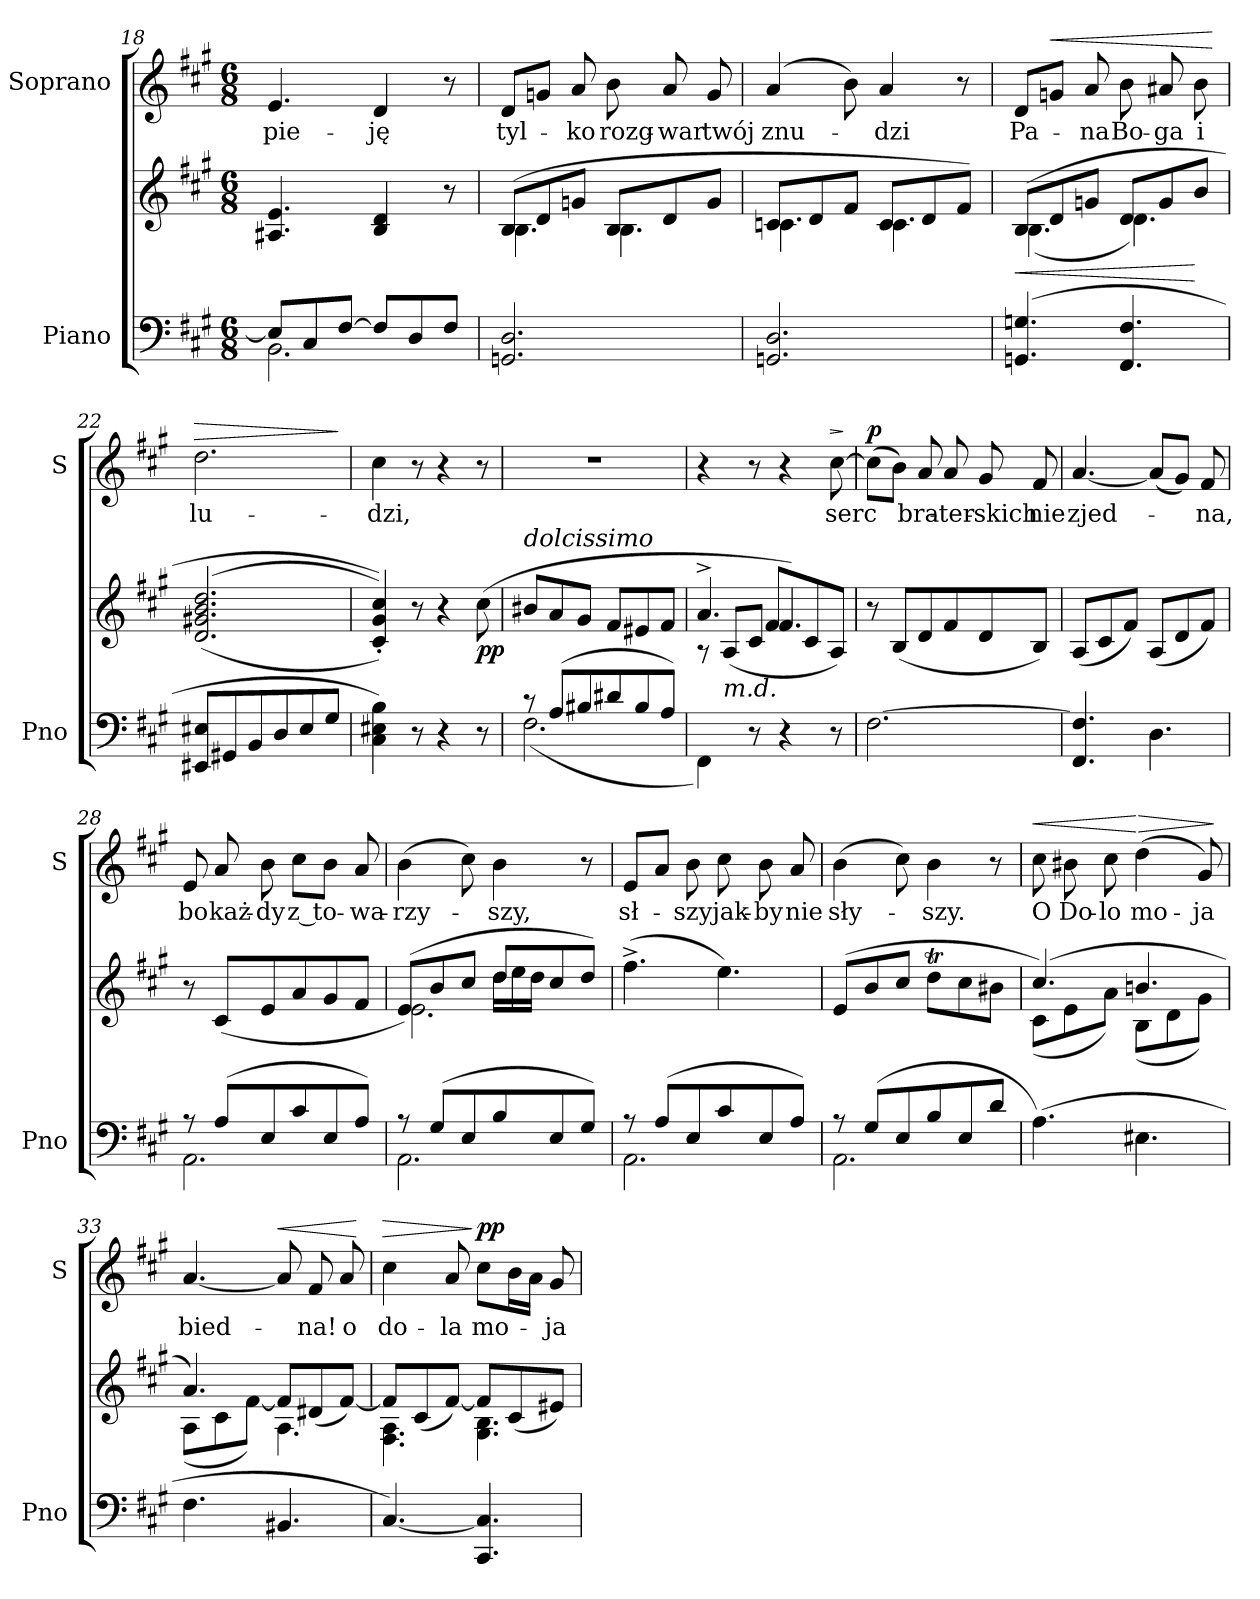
**kern	**kern	**dynam	**kern	**text	**dynam
*part2	*part2	*part2	*part1	*part1	*part1
*staff3	*staff2	*staff2/3	*staff1	*staff1	*staff1
*I"Piano	*	*	*I"Soprano	*	*
*I'Pno	*	*	*I'S	*	*
*clefF4	*clefG2	*	*clefG2	*	*
*k[f#c#g#]	*k[f#c#g#]	*	*k[f#c#g#]	*	*
*f#:	*f#:	*	*f#:	*	*
*M6/8	*M6/8	*	*M6/8	*	*
=18	=18	=18	=18	=18	=18
*^	*	*	*	*	*
8E/L]	2.BB\	4.A#X/ 4.e/	.	4.e/	pie-	.
8C#/	.	.	.	.	.	.
[8F#/J	.	.	.	.	.	.
8F#/L]	.	4B/ 4d/	.	4d/	-ję	.
8D/	.	.	.	.	.	.
8F#/J	.	8r	.	8r	.	.
*v	*v	*	*	*	*	*
=19	=19	=19	=19	=19	=19
*	*^	*	*	*	*
2.GGn/ 2.D/	(8B/L	4.B\	.	8d/L	tyl-	.
.	8d/	.	.	8gn/J	.	.
.	8gn/J	.	.	8a/	-ko	.
.	8B/L	4.B\	.	8b\	rozg-	.
.	8d/	.	.	8a/	-war	.
.	8g/J	.	.	8g/	twój	.
=20	=20	=20	=20	=20	=20	=20
2.GGn/ 2.D/	8cn/L	4.c\	.	(4a/	znu-	.
.	8d/	.	.	.	.	.
.	8f#/J	.	.	8b\)	.	.
.	8c/L	4.c\	.	4a/	-dzi	.
.	8d/	.	.	.	.	.
.	8f#/J)	.	.	8r	.	.
=21	=21	=21	=21	=21	=21	=21
!	!	!	!LO:HP:b	!	!	!
(<4.GGn/ 4.Gn/	(8B/L	(4.B\	<	8d/L	Pa-	.
!	!	!	!	!	!	!LO:HP:a
.	8d/	.	.	8gn/J	.	<
.	8gn/J	.	.	8a/	-na	.
4.FF#/ 4.F#/	8d/L	4.d\)	.	8b\	Bo-	.
.	8g/	.	.	8a#X/	-ga	.
.	8b/J	.	[	8b\	i	.
*	*v	*v	*	*	*	*
.	.	.	.	.	[
=22	=22	=22	=22	=22	=22
!	!	!	!	!	!LO:HP:a
8EE#X/ 8E#X/L	(<(>2.d/ 2.g#X/ 2.b/ 2.dd/	.	2.dd\	lu-	>
8GG#X/	.	.	.	.	.
8BB/	.	.	.	.	.
8D/	.	.	.	.	.
8E#/	.	.	.	.	.
8G#/J	.	.	.	.	.
.	.	.	.	.	]
=23	=23	=23	=23	=23	=23
4C#\ 4E#X\ 4B\)	4c#'/ 4g#'/ 4cc#'/)))	.	4cc#\	-dzi,	.
8r	8r	.	8r	.	.
4r	4r	.	4r	.	.
!	!	!LO:DY:b	!	!	!
8r	(8cc#\	pp	8r	.	.
=24	=24	=24	=24	=24	=24
*^	*	*	*	*	*
!	!	!LO:TX:a:i:t=dolcissimo	!	!	!	!
8r	(2.F#\	8b#X/L	.	2.r	.	.
(<8A/L	.	8a/	.	.	.	.
8B#X/	.	8g#/J	.	.	.	.
8d#X/	.	8f#/L	.	.	.	.
8B#/	.	8e#X/	.	.	.	.
8A/J)	.	8f#/J	.	.	.	.
*v	*v	*	*	*	*	*
=25	=25	=25	=25	=25	=25
*	*^	*	*	*	*
4FF#\)	4.a^>/	8r	.	4r	.	.
!	!	!LO:TX:b:i:t=m.d.	!	!	!	!
.	.	(<8A/L	.	.	.	.
8r	.	8c#/J	.	8r	.	.
4r	4.f#/)	8f#/L	.	4r	.	.
.	.	8c#/	.	.	.	.
!	!	!	!	!	!	!LO:HP:a
8r	.	8A/J)	.	[8cc#\	serc	>
*	*v	*v	*	*	*	*
.	.	.	.	.	]
=26	=26	=26	=26	=26	=26
!	!	!	!	!	!LO:DY:a
[2.F#\	8r	.	(8cc#\L]	.	p
.	(8B/L	.	8b\J)	.	.
.	8d/	.	8a/	bra-	.
.	8f#/	.	8a/	-ter-	.
.	8d/	.	8g#/	-skich	.
.	8B/J)	.	8f#/	nie	.
=27	=27	=27	=27	=27	=27
4.FF#/ 4.F#]/	(8A/L	.	[4.a/	zjed-	.
.	8c#/	.	.	.	.
.	8f#/J)	.	.	.	.
4.D\	(8A/L	.	(8a/L]	.	.
.	8d/	.	8g#/J)	.	.
.	8f#/J)	.	8f#/	-na,	.
=28	=28	=28	=28	=28	=28
*^	*	*	*	*	*
8rA	2.AA\	8r	.	8e/	bo	.
(<8A/L	.	(8c#/L	.	8a/	każ-	.
8E/	.	8e/	.	8b\	-dy	.
8c#/	.	8a/	.	8cc#\L	z to-	.
8E/	.	8g#/	.	8b\J	.	.
8A/J)	.	8f#/J	.	8a/	-wa-	.
=29	=29	=29	=29	=29	=29	=29
*	*	*^	*	*	*	*
*	*	*	*^	*	*	*	*
8rA	2.AA\	(8e/L)	2.e\	4ryy	.	(4b\	-rzy-	.
(<8G#/L	.	8b/	.	.	.	.	.	.
8E/	.	8cc#/J	.	8ryy	.	8cc#\)	.	.
*	*	*	*	*Xtuplet	*	*	*	*
8B/	.	8dd/L	.	24dd\LL	.	4b\	-szy,	.
.	.	.	.	24ee\	.	.	.	.
.	.	.	.	24dd\JJ	.	.	.	.
8E/	.	8cc#/	.	8ryy	.	.	.	.
8G#/J)	.	8dd/J)	.	8ryy	.	8r	.	.
*	*	*v	*v	*v	*	*	*	*
=30	=30	=30	=30	=30	=30	=30
8rA	2.AA\	(4.ff#^\	.	8e/L	sł-	.
(<8A/L	.	.	.	8a/J	.	.
8E/	.	.	.	8b\	-szy	.
8c#/	.	4.ee\)	.	8cc#\	jak-	.
8E/	.	.	.	8b\	-by	.
8A/J)	.	.	.	8a/	nie	.
=31	=31	=31	=31	=31	=31	=31
8rA	2.AA\	(8e/L	.	(4b\	sły-	.
(<8G#/L	.	8b/	.	.	.	.
8E/	.	8cc#/J	.	8cc#\)	.	.
8B/	.	8ddT\L	.	4b\	-szy.	.
8E/	.	8cc#\	.	.	.	.
8d/J	.	8b#X\J	.	8r	.	.
*v	*v	*	*	*	*	*
=32	=32	=32	=32	=32	=32
*	*^	*	*	*	*
!	!	!	!	!	!	!LO:HP:a
(<4.A\)	(4.cc#/)	(>8c#\L	.	8cc#\	O	<
.	.	8e\	.	8b#X\	Do-	.
.	.	8a\J)	.	8cc#\	-lo	.
!	!	!	!	!	!	!LO:HP:n=1:a
4.E#X\	4.bn/	(>8B\L	.	(4dd\	mo-	[ >
.	.	8d\	.	.	.	.
.	.	8g#\J)	.	8g#/)	-ja	.
*	*v	*v	*	*	*	*
.	.	.	.	.	]
=33	=33	=33	=33	=33	=33
*	*^	*	*	*	*
4.F#\	4.a/)	(>8A\L	.	[4.a/	bied-	.
.	.	8c#\	.	.	.	.
.	.	[8f#\J)	.	.	.	.
!	!	!	!	!	!	!LO:HP:a
4.BB#X/	4.A\	8f#/L]	.	8a/]	.	<
.	.	(8d#X/	.	8f#/	-na!	.
.	.	[8f#/J)	.	8a/	o	.
*	*v	*v	*	*	*	*
.	.	.	.	.	[
=34	=34	=34	=34	=34	=34
*	*^	*	*	*	*
!	!	!	!	!	!	!LO:HP:a
[4.C#/)	4.F#\ 4.A\	8f#/L]	.	4cc#\	do-	>
.	.	(8c#/	.	.	.	.
.	.	[8f#/J)	.	8a/	-la	.
!	!	!	!	!	!	!LO:DY:n=1:a
4.CC#/ 4.C#]/	4.G#\ 4.B\	8f#/L]	.	8cc#\L	mo-	] pp
.	.	(8c#/	.	16b\L	.	.
.	.	.	.	16a\JJ	.	.
.	.	8e#X/J)	.	8g#/	-ja	.
*	*v	*v	*	*	*	*
=	=	=	=	=	=
*-	*-	*-	*-	*-	*-
